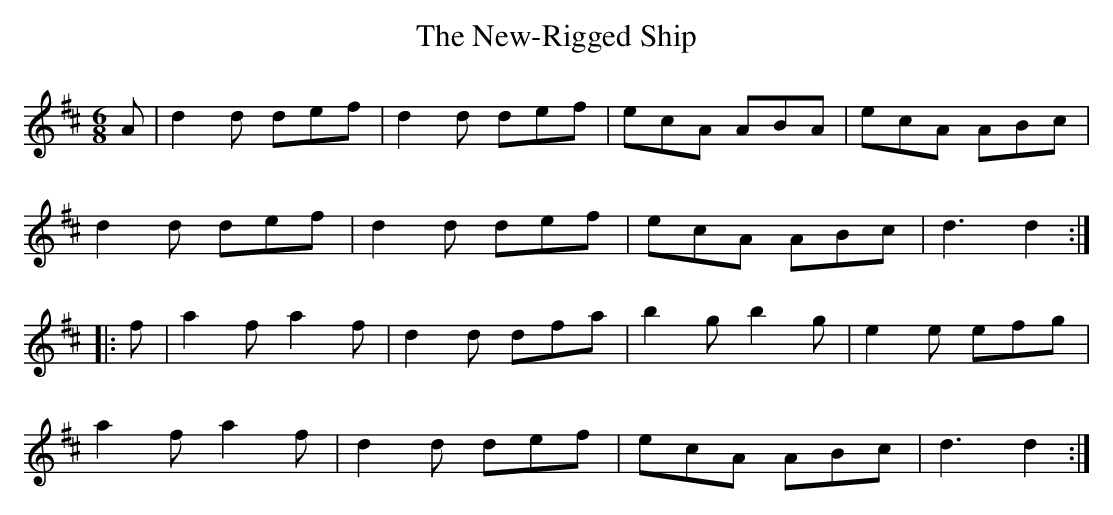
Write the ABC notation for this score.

X:1
T:The New-Rigged Ship
L:1/8
M:6/8
K:D major
A|d2d def|d2d def|ecA ABA|ecA ABc|
d2d def|d2d def|ecA ABc|d3 d2:|
|:f|a2f a2f|d2d dfa|b2g b2g|e2e efg|
a2f a2f|d2d def|ecA ABc|d3 d2:|
